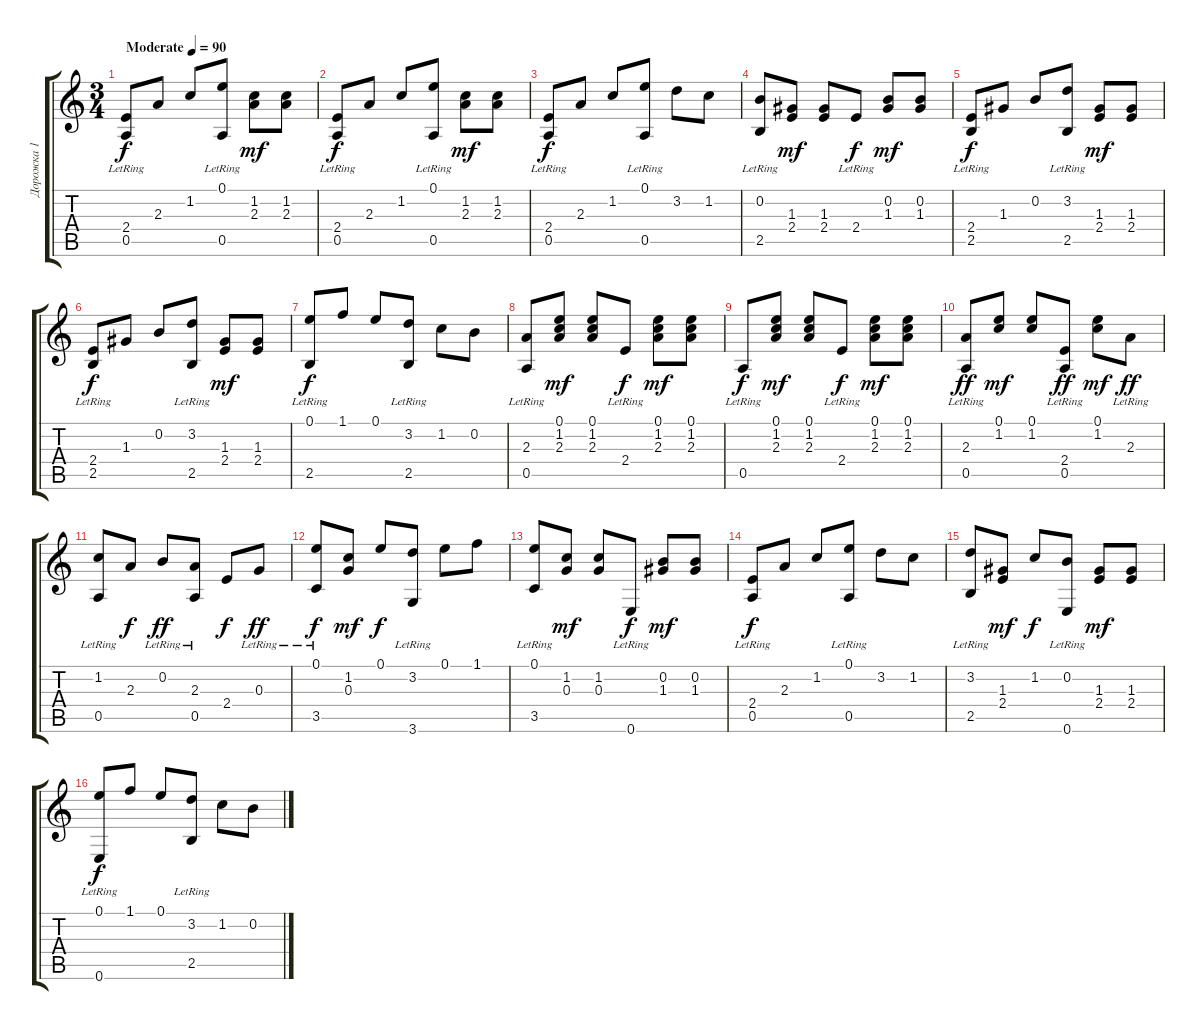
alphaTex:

\track ("Дорожка 1" "Дорожка 1") {instrument electricguitarjazz}
\staff {score tabs}
\tuning (E4 B3 G3 D3 A2 E2) {hide}
\ts (3 4)
\tempo (90 "Moderate")
\clef g2
\ks c
(2.4 0.5{lr}).8{dy f instrument electricguitarjazz} 2.3.8 1.2.8 (0.1{lr} 0.5{lr}).8 (1.2 2.3).8{dy mf} (1.2 2.3).8 |
(2.4 0.5{lr}).8{dy f} 2.3.8 1.2.8 (0.1{lr} 0.5{lr}).8 (1.2 2.3).8{dy mf} (1.2 2.3).8 |
(2.4 0.5{lr}).8{dy f} 2.3.8 1.2.8 (0.1{lr} 0.5{lr}).8 3.2.8 1.2.8 |
(0.2{lr} 2.5{lr}).8 (1.3 2.4).8{dy mf} (1.3 2.4).8 2.4{lr}.8{dy f} (0.2 1.3).8{dy mf} (0.2 1.3).8 |
(2.4{lr} 2.5{lr}).8{dy f} 1.3.8 0.2.8 (3.2{lr} 2.5{lr}).8 (1.3 2.4).8{dy mf} (1.3 2.4).8 |
(2.4{lr} 2.5{lr}).8{dy f} 1.3.8 0.2.8 (3.2{lr} 2.5{lr}).8 (1.3 2.4).8{dy mf} (1.3 2.4).8 |
(0.1{lr} 2.5).8{dy f} 1.1.8 0.1.8 (3.2{lr} 2.5{lr}).8 1.2.8 0.2.8 |
(2.3{lr} 0.5{lr}).8 (0.1 1.2 2.3).8{dy mf} (0.1 1.2 2.3).8 2.4{lr}.8{dy f} (0.1 1.2 2.3).8{dy mf} (0.1 1.2 2.3).8 |
0.5{lr}.8{dy f} (0.1 1.2 2.3).8{dy mf} (0.1 1.2 2.3).8 2.4{lr}.8{dy f} (0.1 1.2 2.3).8{dy mf} (0.1 1.2 2.3).8 |
(2.3{lr} 0.5{lr}).8{dy ff} (0.1 1.2).8{dy mf} (0.1 1.2).8 (2.4{lr} 0.5).8{dy ff} (0.1 1.2).8{dy mf} 2.3{lr}.8{dy ff} |
(1.2{lr} 0.5{lr}).8 2.3.8{dy f} 0.2{lr}.8{dy ff} (2.3{lr} 0.5).8 2.4.8{dy f} 0.3{lr}.8{dy ff} |
(0.1 3.5{lr}).8{dy f} (1.2 0.3).8{dy mf} 0.1.8{dy f} (3.2{lr} 3.6{lr}).8 0.1.8 1.1.8 |
(0.1{lr} 3.5{lr}).8 (1.2 0.3).8{dy mf} (1.2 0.3).8 0.6{lr}.8{dy f} (0.2 1.3).8{dy mf} (0.2 1.3).8 |
(2.4{lr} 0.5{lr}).8{dy f} 2.3.8 1.2.8 (0.1{lr} 0.5{lr}).8 3.2.8 1.2.8 |
(3.2{lr} 2.5{lr}).8 (1.3 2.4).8{dy mf} 1.2.8{dy f} (0.2{lr} 0.6{lr}).8 (1.3 2.4).8{dy mf} (1.3 2.4).8 |
(0.1{lr} 0.6{lr}).8{dy f} 1.1.8 0.1.8 (3.2{lr} 2.5).8 1.2.8 0.2.8
